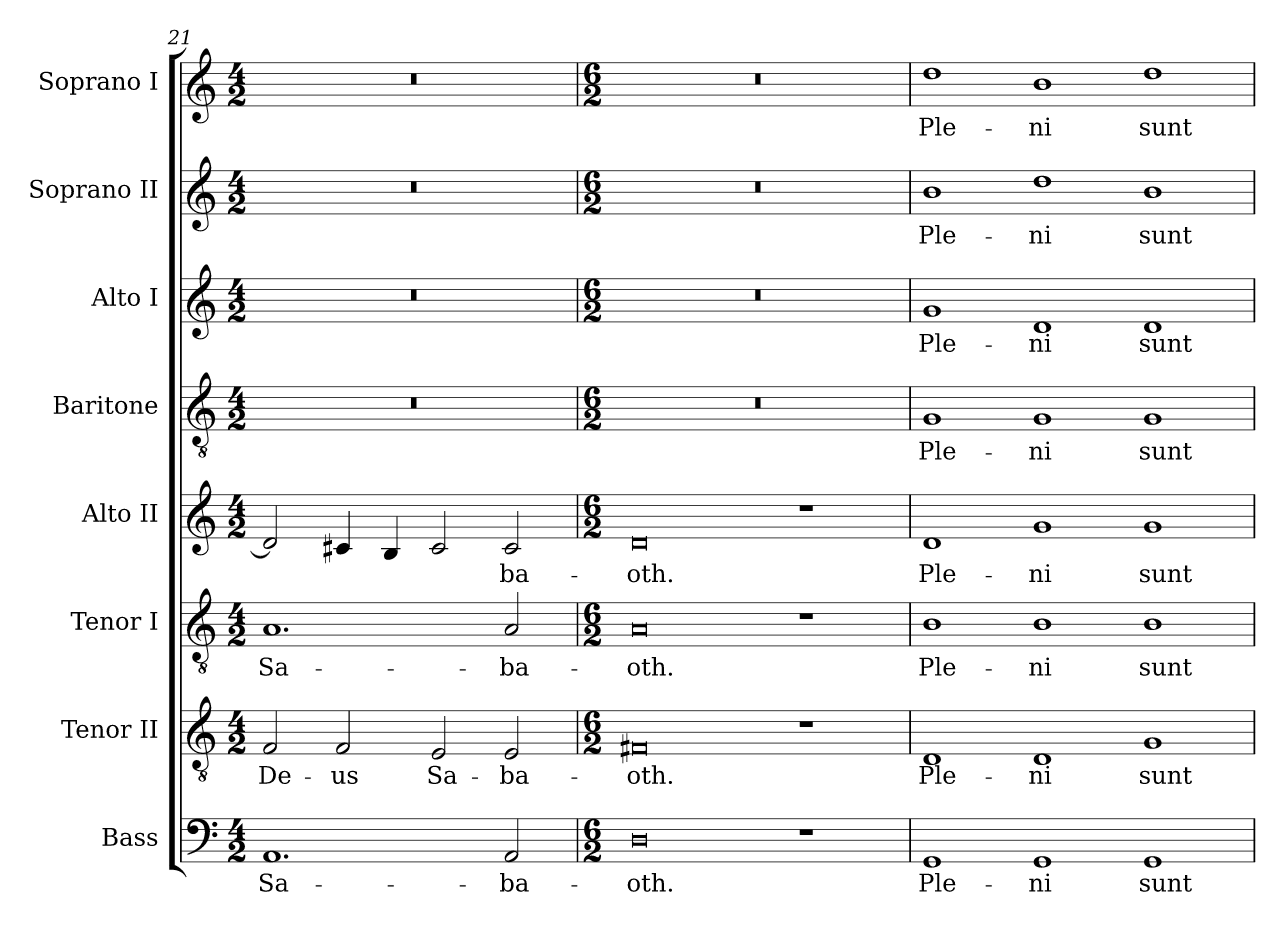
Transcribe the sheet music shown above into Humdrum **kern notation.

**kern	**text	**kern	**text	**kern	**text	**kern	**text	**kern	**text	**kern	**text	**kern	**text	**kern	**text
*part8	*part8	*part7	*part7	*part6	*part6	*part5	*part5	*part4	*part4	*part3	*part3	*part2	*part2	*part1	*part1
*staff8	*staff8	*staff7	*staff7	*staff6	*staff6	*staff5	*staff5	*staff4	*staff4	*staff3	*staff3	*staff2	*staff2	*staff1	*staff1
*I"Bass	*	*I"Tenor II	*	*I"Tenor I	*	*I"Alto II	*	*I"Baritone	*	*I"Alto I	*	*I"Soprano II	*	*I"Soprano I	*
*clefF4	*	*clefGv2	*	*clefGv2	*	*clefG2	*	*clefGv2	*	*clefG2	*	*clefG2	*	*clefG2	*
*ITrd7c12	*	*ITrd7c12	*	*ITrd7c12	*	*	*	*ITrd7c12	*	*	*	*	*	*	*
*k[]	*	*k[]	*	*k[]	*	*k[]	*	*k[]	*	*k[]	*	*k[]	*	*k[]	*
*C:	*	*C:	*	*C:	*	*C:	*	*C:	*	*C:	*	*C:	*	*C:	*
*M4/2	*	*M4/2	*	*M4/2	*	*M4/2	*	*M4/2	*	*M4/2	*	*M4/2	*	*M4/2	*
=21	=21	=21	=21	=21	=21	=21	=21	=21	=21	=21	=21	=21	=21	=21	=21
!	!LO:LY:b:color=#000000	!	!	!	!	!	!	!	!	!	!	!	!	!	!
!	!	!	!LO:LY:b:color=#000000	!	!	!	!	!	!	!	!	!	!	!	!
!	!	!	!	!	!LO:LY:b:color=#000000	!	!	!LO:N:vis=1	!	!LO:N:vis=1	!	!LO:N:vis=1	!	!LO:N:vis=1	!
1.AAAi	Sa-	2FFi/	De-	1.AAi	Sa-	2di/]	.	0r	.	0r	.	0r	.	0r	.
!	!	!	!LO:LY:b:color=#000000	!	!	!	!	!	!	!	!	!	!	!	!
.	.	2FFi/	-us	.	.	4c#Xi/	.	.	.	.	.	.	.	.	.
.	.	.	.	.	.	4Bi/	.	.	.	.	.	.	.	.	.
!	!	!	!LO:LY:b:color=#000000	!	!	!	!	!	!	!	!	!	!	!	!
.	.	2EEi/	Sa-	.	.	2c#i/	.	.	.	.	.	.	.	.	.
!	!LO:LY:b:color=#000000	!	!	!	!	!	!	!	!	!	!	!	!	!	!
!	!	!	!LO:LY:b:color=#000000	!	!	!	!	!	!	!	!	!	!	!	!
!	!	!	!	!	!LO:LY:b:color=#000000	!	!	!	!	!	!	!	!	!	!
!	!	!	!	!	!	!	!LO:LY:b:color=#000000	!	!	!	!	!	!	!	!
2AAAi/	-ba-	2EEi/	-ba-	2AAi/	-ba-	2c#i/	-ba-	.	.	.	.	.	.	.	.
=22	=22	=22	=22	=22	=22	=22	=22	=22	=22	=22	=22	=22	=22	=22	=22
*M6/2	*	*M6/2	*	*M6/2	*	*M6/2	*	*M6/2	*	*M6/2	*	*M6/2	*	*M6/2	*
!	!LO:LY:b:color=#000000	!	!	!	!	!	!	!	!	!	!	!	!	!	!
!	!	!	!LO:LY:b:color=#000000	!	!	!	!	!	!	!	!	!	!	!	!
!	!	!	!	!	!LO:LY:b:color=#000000	!	!	!	!	!	!	!	!	!	!
!	!	!	!	!	!	!	!LO:LY:b:color=#000000	!LO:N:vis=1	!	!LO:N:vis=1	!	!LO:N:vis=1	!	!LO:N:vis=1	!
0DDi	-oth.	0FF#Xi	-oth.	0AAi	-oth.	0di	-oth.	0.r	.	0.r	.	0.r	.	0.r	.
1r	.	1r	.	1r	.	1r	.	.	.	.	.	.	.	.	.
!!LO:PB:g=z
=23	=23	=23	=23	=23	=23	=23	=23	=23	=23	=23	=23	=23	=23	=23	=23
!	!LO:LY:b:color=#000000	!	!	!	!	!	!	!	!	!	!	!	!	!	!
!	!	!	!LO:LY:b:color=#000000	!	!	!	!	!	!	!	!	!	!	!	!
!	!	!	!	!	!LO:LY:b:color=#000000	!	!	!	!	!	!	!	!	!	!
!	!	!	!	!	!	!	!LO:LY:b:color=#000000	!	!	!	!	!	!	!	!
!	!	!	!	!	!	!	!	!	!LO:LY:b:color=#000000	!	!	!	!	!	!
!	!	!	!	!	!	!	!	!	!	!	!LO:LY:b:color=#000000	!	!	!	!
!	!	!	!	!	!	!	!	!	!	!	!	!	!LO:LY:b:color=#000000	!	!
!	!	!	!	!	!	!	!	!	!	!	!	!	!	!	!LO:LY:b:color=#000000
1GGGi	Ple-	1DDi	Ple-	1BBi	Ple-	1di	Ple-	1GGi	Ple-	1gi	Ple-	1bi	Ple-	1ddi	Ple-
!	!LO:LY:b:color=#000000	!	!	!	!	!	!	!	!	!	!	!	!	!	!
!	!	!	!LO:LY:b:color=#000000	!	!	!	!	!	!	!	!	!	!	!	!
!	!	!	!	!	!LO:LY:b:color=#000000	!	!	!	!	!	!	!	!	!	!
!	!	!	!	!	!	!	!LO:LY:b:color=#000000	!	!	!	!	!	!	!	!
!	!	!	!	!	!	!	!	!	!LO:LY:b:color=#000000	!	!	!	!	!	!
!	!	!	!	!	!	!	!	!	!	!	!LO:LY:b:color=#000000	!	!	!	!
!	!	!	!	!	!	!	!	!	!	!	!	!	!LO:LY:b:color=#000000	!	!
!	!	!	!	!	!	!	!	!	!	!	!	!	!	!	!LO:LY:b:color=#000000
1GGGi	-ni	1DDi	-ni	1BBi	-ni	1gi	-ni	1GGi	-ni	1di	-ni	1ddi	-ni	1bi	-ni
!	!LO:LY:b:color=#000000	!	!	!	!	!	!	!	!	!	!	!	!	!	!
!	!	!	!LO:LY:b:color=#000000	!	!	!	!	!	!	!	!	!	!	!	!
!	!	!	!	!	!LO:LY:b:color=#000000	!	!	!	!	!	!	!	!	!	!
!	!	!	!	!	!	!	!LO:LY:b:color=#000000	!	!	!	!	!	!	!	!
!	!	!	!	!	!	!	!	!	!LO:LY:b:color=#000000	!	!	!	!	!	!
!	!	!	!	!	!	!	!	!	!	!	!LO:LY:b:color=#000000	!	!	!	!
!	!	!	!	!	!	!	!	!	!	!	!	!	!LO:LY:b:color=#000000	!	!
!	!	!	!	!	!	!	!	!	!	!	!	!	!	!	!LO:LY:b:color=#000000
1GGGi	sunt	1GGi	sunt	1BBi	sunt	1gi	sunt	1GGi	sunt	1di	sunt	1bi	sunt	1ddi	sunt
=	=	=	=	=	=	=	=	=	=	=	=	=	=	=	=
*-	*-	*-	*-	*-	*-	*-	*-	*-	*-	*-	*-	*-	*-	*-	*-
